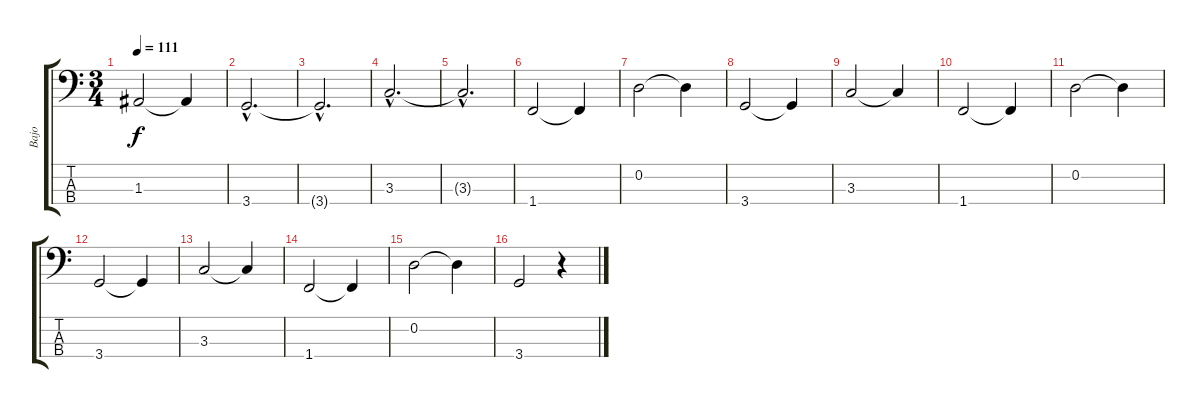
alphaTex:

\track ("Bajo" "Bajo") {instrument electricbassfinger}
\staff {score tabs}
\tuning (G2 D2 A1 E1) {hide}
\ts (3 4)
\tempo 111
\clef f4
\ks c
1.3{t}.2{dy f} 1.3{t}.4 |
3.4{hac}.2{d} |
3.4{hac t}.2{d} |
3.3{hac}.2{d} |
3.3{hac t}.2{d} |
1.4.2 1.4{t}.4 |
0.2.2 0.2{t}.4 |
3.4.2 3.4{t}.4 |
3.3.2 3.3{t}.4 |
1.4.2 1.4{t}.4 |
0.2.2 0.2{t}.4 |
3.4.2 3.4{t}.4 |
3.3.2 3.3{t}.4 |
1.4.2 1.4{t}.4 |
0.2.2 0.2{t}.4 |
3.4.2 r.4
